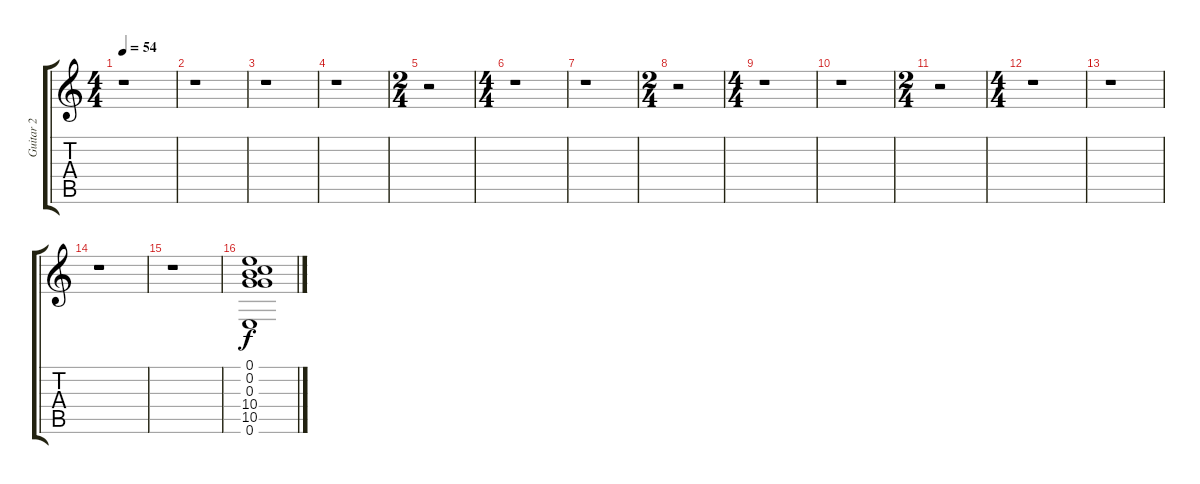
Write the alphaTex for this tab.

\track ("Guitar 2" "Guitar 2") {instrument acousticguitarsteel}
\staff {score tabs}
\tuning (E4 B3 G3 D3 A2 E2) {hide}
\ts (4 4)
\tempo 54
\clef g2
\ks c
r.1{dy f instrument acousticguitarsteel} |
r.1 |
r.1 |
r.1 |
\ts (2 4)
r.2 |
\ts (4 4)
r.1 |
r.1 |
\ts (2 4)
r.2 |
\ts (4 4)
r.1 |
r.1 |
\ts (2 4)
r.2 |
\ts (4 4)
r.1 |
r.1 |
r.1 |
r.1 |
(0.1 0.2 0.3 10.4 10.5 0.6).1
